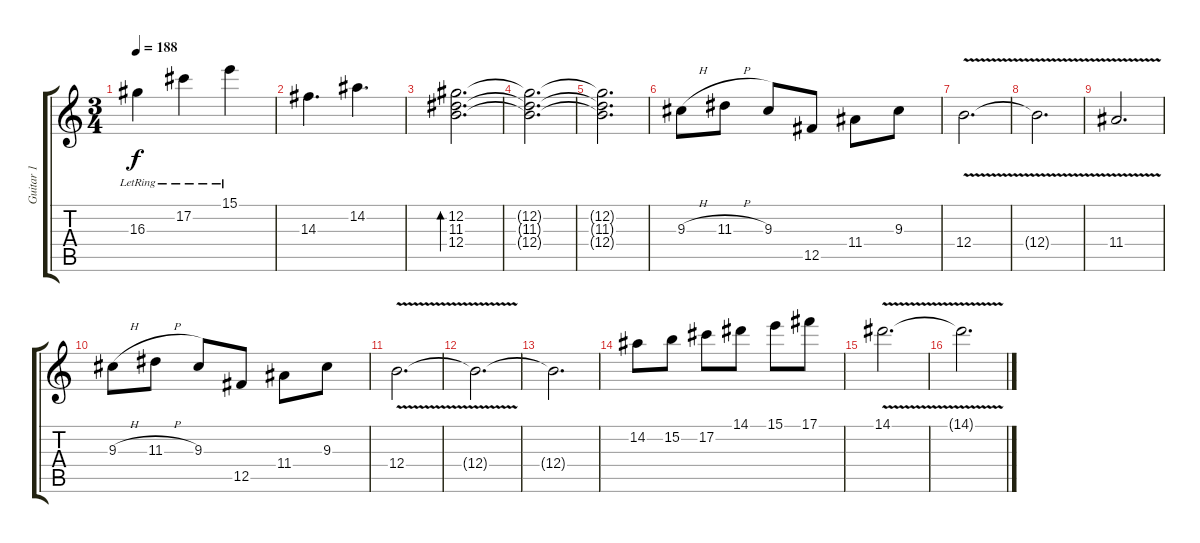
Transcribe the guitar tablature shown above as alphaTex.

\track ("Guitar 1" "Guitar 1") {instrument distortionguitar}
\staff {score tabs}
\tuning (Db4 Ab3 E3 B2 Gb2 Db2) {hide}
\ts (3 4)
\tempo 188
\clef g2
\ks c
16.3{lr}.4{dy f} 17.2{lr}.4 15.1{lr}.4 |
14.3.4{d volume 11} 14.2.4{d} |
(12.2 11.3 12.4).2{d bd 240} |
(12.2{t} 11.3{t} 12.4{t}).2{d} |
(12.2{t} 11.3{t} 12.4{t}).2{d} |
9.3{h}.8{instrument overdrivenguitar} 11.3{h}.8 9.3.8 12.5.8 11.4.8 9.3.8 |
12.4{v}.2{d} |
12.4{t}.2{d} |
11.4{v}.2{d} |
9.3{h}.8 11.3{h}.8 9.3.8 12.5.8 11.4.8 9.3.8 |
12.4{v}.2{d volume 8} |
12.4{t}.2{d} |
12.4{t}.2{d} |
14.2.8 15.2.8 17.2.8 14.1.8 15.1.8 17.1.8 |
14.1{v}.2{d} |
14.1{t}.2{d}
